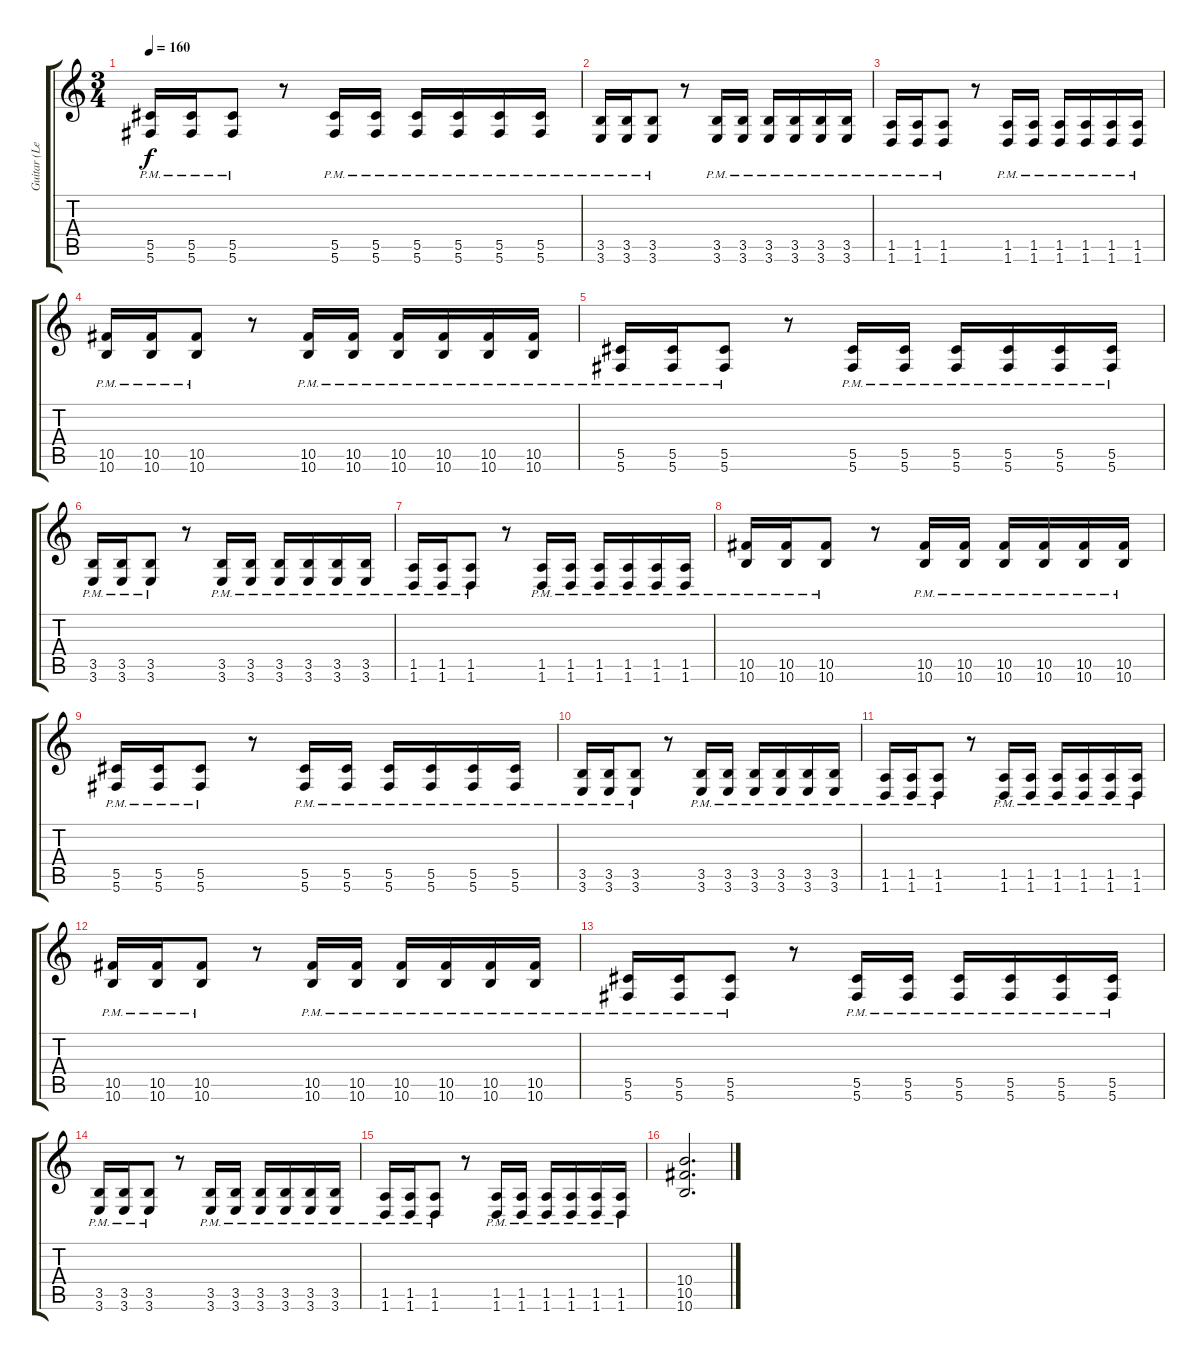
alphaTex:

\track ("Guitar (Left)" "Guitar (Le") {instrument distortionguitar}
\staff {score tabs}
\tuning (Eb4 Bb3 Gb3 Db3 Ab2 Db2) {hide}
\ts (3 4)
\tempo 160
\clef g2
\ks c
(5.5{pm} 5.6{pm}).16{dy f} (5.5{pm} 5.6{pm}).16 (5.5{pm} 5.6{pm}).8 r.8 (5.5{pm} 5.6{pm}).16 (5.5{pm} 5.6{pm}).16 (5.5{pm} 5.6{pm}).16 (5.5{pm} 5.6{pm}).16 (5.5{pm} 5.6{pm}).16 (5.5{pm} 5.6{pm}).16 |
(3.5{pm} 3.6{pm}).16 (3.5{pm} 3.6{pm}).16 (3.5{pm} 3.6{pm}).8 r.8 (3.5{pm} 3.6{pm}).16 (3.5{pm} 3.6{pm}).16 (3.5{pm} 3.6{pm}).16 (3.5{pm} 3.6{pm}).16 (3.5{pm} 3.6{pm}).16 (3.5{pm} 3.6{pm}).16 |
(1.5{pm} 1.6{pm}).16 (1.5{pm} 1.6{pm}).16 (1.5{pm} 1.6{pm}).8 r.8 (1.5{pm} 1.6{pm}).16 (1.5{pm} 1.6{pm}).16 (1.5{pm} 1.6{pm}).16 (1.5{pm} 1.6{pm}).16 (1.5{pm} 1.6{pm}).16 (1.5{pm} 1.6{pm}).16 |
(10.5{pm} 10.6{pm}).16 (10.5{pm} 10.6{pm}).16 (10.5{pm} 10.6{pm}).8 r.8 (10.5{pm} 10.6{pm}).16 (10.5{pm} 10.6{pm}).16 (10.5{pm} 10.6{pm}).16 (10.5{pm} 10.6{pm}).16 (10.5{pm} 10.6{pm}).16 (10.5{pm} 10.6{pm}).16 |
(5.5{pm} 5.6{pm}).16 (5.5{pm} 5.6{pm}).16 (5.5{pm} 5.6{pm}).8 r.8 (5.5{pm} 5.6{pm}).16 (5.5{pm} 5.6{pm}).16 (5.5{pm} 5.6{pm}).16 (5.5{pm} 5.6{pm}).16 (5.5{pm} 5.6{pm}).16 (5.5{pm} 5.6{pm}).16 |
(3.5{pm} 3.6{pm}).16 (3.5{pm} 3.6{pm}).16 (3.5{pm} 3.6{pm}).8 r.8 (3.5{pm} 3.6{pm}).16 (3.5{pm} 3.6{pm}).16 (3.5{pm} 3.6{pm}).16 (3.5{pm} 3.6{pm}).16 (3.5{pm} 3.6{pm}).16 (3.5{pm} 3.6{pm}).16 |
(1.5{pm} 1.6{pm}).16 (1.5{pm} 1.6{pm}).16 (1.5{pm} 1.6{pm}).8 r.8 (1.5{pm} 1.6{pm}).16 (1.5{pm} 1.6{pm}).16 (1.5{pm} 1.6{pm}).16 (1.5{pm} 1.6{pm}).16 (1.5{pm} 1.6{pm}).16 (1.5{pm} 1.6{pm}).16 |
(10.5{pm} 10.6{pm}).16 (10.5{pm} 10.6{pm}).16 (10.5{pm} 10.6{pm}).8 r.8 (10.5{pm} 10.6{pm}).16 (10.5{pm} 10.6{pm}).16 (10.5{pm} 10.6{pm}).16 (10.5{pm} 10.6{pm}).16 (10.5{pm} 10.6{pm}).16 (10.5{pm} 10.6{pm}).16 |
(5.5{pm} 5.6{pm}).16 (5.5{pm} 5.6{pm}).16 (5.5{pm} 5.6{pm}).8 r.8 (5.5{pm} 5.6{pm}).16 (5.5{pm} 5.6{pm}).16 (5.5{pm} 5.6{pm}).16 (5.5{pm} 5.6{pm}).16 (5.5{pm} 5.6{pm}).16 (5.5{pm} 5.6{pm}).16 |
(3.5{pm} 3.6{pm}).16 (3.5{pm} 3.6{pm}).16 (3.5{pm} 3.6{pm}).8 r.8 (3.5{pm} 3.6{pm}).16 (3.5{pm} 3.6{pm}).16 (3.5{pm} 3.6{pm}).16 (3.5{pm} 3.6{pm}).16 (3.5{pm} 3.6{pm}).16 (3.5{pm} 3.6{pm}).16 |
(1.5{pm} 1.6{pm}).16 (1.5{pm} 1.6{pm}).16 (1.5{pm} 1.6{pm}).8 r.8 (1.5{pm} 1.6{pm}).16 (1.5{pm} 1.6{pm}).16 (1.5{pm} 1.6{pm}).16 (1.5{pm} 1.6{pm}).16 (1.5{pm} 1.6{pm}).16 (1.5{pm} 1.6{pm}).16 |
(10.5{pm} 10.6{pm}).16 (10.5{pm} 10.6{pm}).16 (10.5{pm} 10.6{pm}).8 r.8 (10.5{pm} 10.6{pm}).16 (10.5{pm} 10.6{pm}).16 (10.5{pm} 10.6{pm}).16 (10.5{pm} 10.6{pm}).16 (10.5{pm} 10.6{pm}).16 (10.5{pm} 10.6{pm}).16 |
(5.5{pm} 5.6{pm}).16 (5.5{pm} 5.6{pm}).16 (5.5{pm} 5.6{pm}).8 r.8 (5.5{pm} 5.6{pm}).16 (5.5{pm} 5.6{pm}).16 (5.5{pm} 5.6{pm}).16 (5.5{pm} 5.6{pm}).16 (5.5{pm} 5.6{pm}).16 (5.5{pm} 5.6{pm}).16 |
(3.5{pm} 3.6{pm}).16 (3.5{pm} 3.6{pm}).16 (3.5{pm} 3.6{pm}).8 r.8 (3.5{pm} 3.6{pm}).16 (3.5{pm} 3.6{pm}).16 (3.5{pm} 3.6{pm}).16 (3.5{pm} 3.6{pm}).16 (3.5{pm} 3.6{pm}).16 (3.5{pm} 3.6{pm}).16 |
(1.5{pm} 1.6{pm}).16 (1.5{pm} 1.6{pm}).16 (1.5{pm} 1.6{pm}).8 r.8 (1.5{pm} 1.6{pm}).16 (1.5{pm} 1.6{pm}).16 (1.5{pm} 1.6{pm}).16 (1.5{pm} 1.6{pm}).16 (1.5{pm} 1.6{pm}).16 (1.5{pm} 1.6{pm}).16 |
(10.4 10.5 10.6).2{d}
